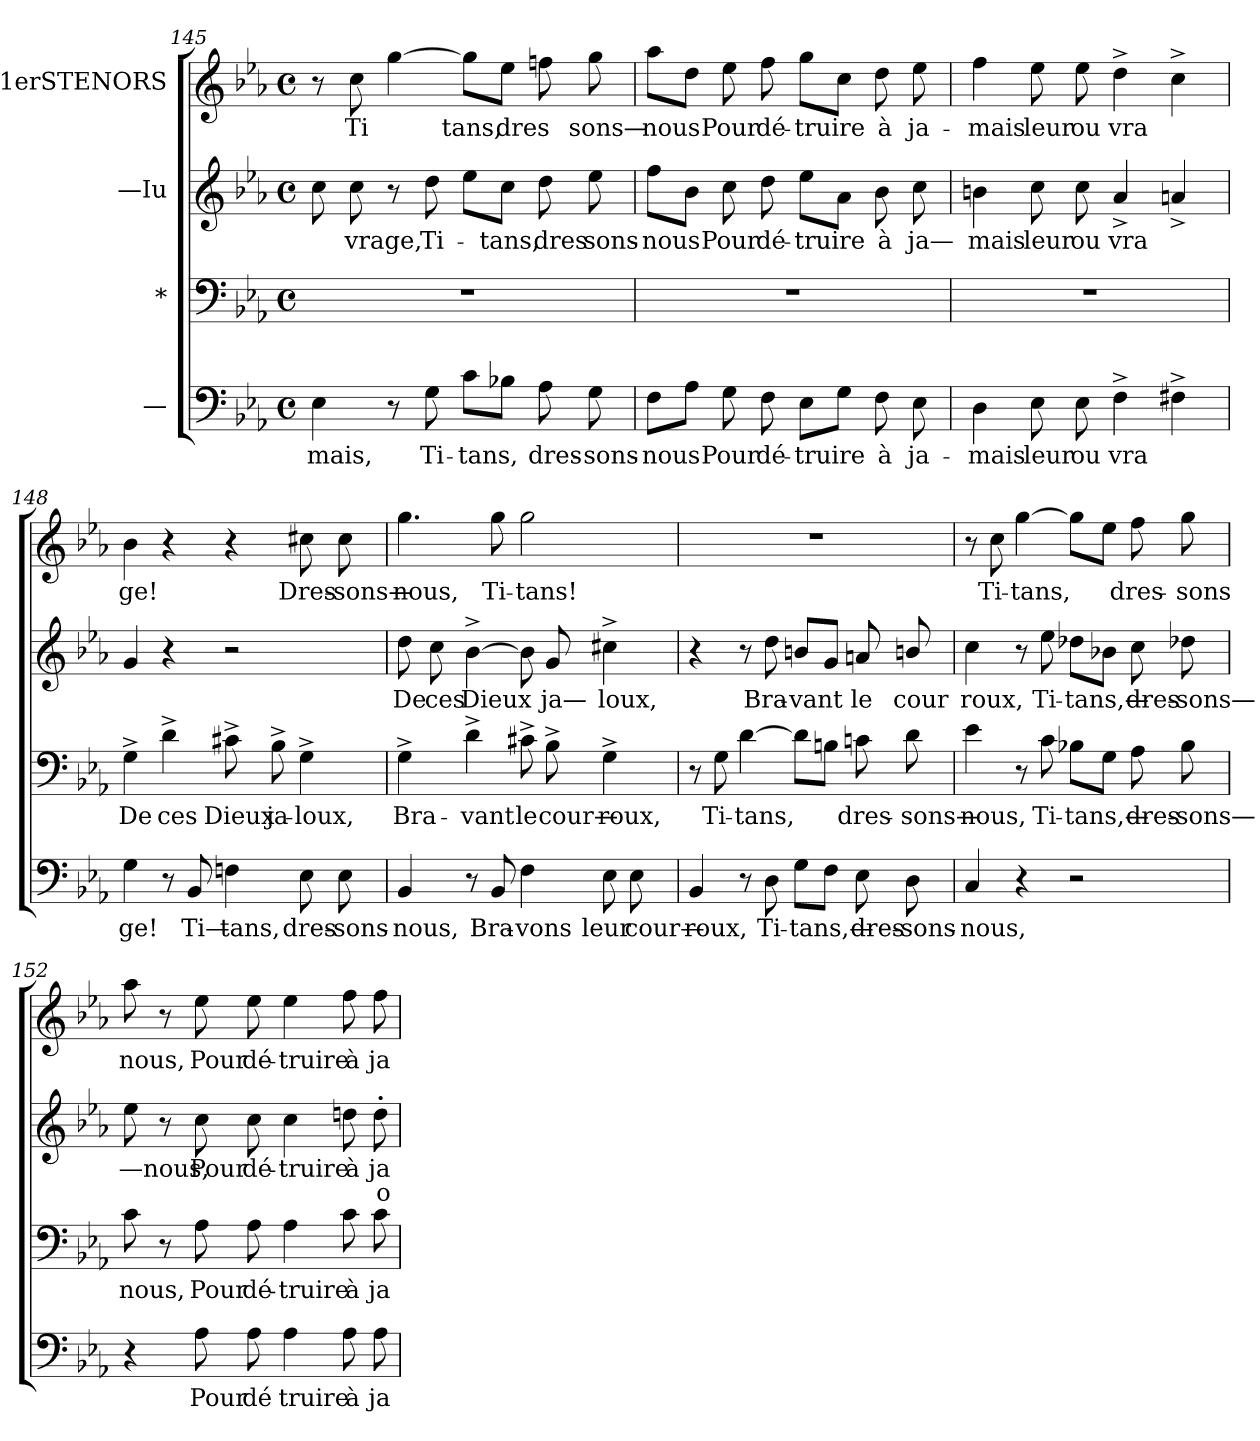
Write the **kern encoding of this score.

**kern	**text	**kern	**text	**kern	**text	**text	**kern	**text
*part4	*part4	*part3	*part3	*part2	*part2	*part2	*part1	*part1
*staff4	*staff4	*staff3	*staff3	*staff2	*staff2	*staff2	*staff1	*staff1
*I"—	*	*I"*	*	*I"—Iu	*	*	*I"1erSTENORS	*
!!LO:PB:g=z
*clefF4	*	*clefF4	*	*clefG2	*	*	*clefG2	*
*k[b-e-a-]	*	*k[b-e-a-]	*	*k[b-e-a-]	*	*	*k[b-e-a-]	*
*M4/4	*	*M4/4	*	*M4/4	*	*	*M4/4	*
*met(c)	*	*met(c)	*	*met(c)	*	*	*met(c)	*
=145	=145	=145	=145	=145	=145	=145	=145	=145
4E-i\	mais,	1r	.	8cci\	.	.	8r	.
.	.	.	.	8cci\	vrage,	.	8cci\	Ti
8r	.	.	.	8r	.	.	[4ggi\	--
8Gi\	Ti-	.	.	8ddi\	Ti-	.	.	.
8ci\L	tans,	.	.	8ee-i\L	.	.	8ggi\L]	tans,
8B-Xi\J	.	.	.	8cci\J	tans,	.	8ee-i\J	dres
8A-i\	dres-	.	.	8ddi\	dres	.	8ffni\	--
8Gi\	sons-	.	.	8ee-i\	sons-	.	8ggi\	sons—
=146	=146	=146	=146	=146	=146	=146	=146	=146
8Fi\L	nous	1r	.	8ffi\L	nous	.	8aa-i\L	nous
8A-i\J	.	.	.	8b-i\J	.	.	8ddi\J	.
8Gi\	Pour	.	.	8cci\	Pour	.	8ee-i\	Pour
8Fi\	dé-	.	.	8ddi\	dé-	.	8ffi\	dé-
8E-i\L	truire	.	.	8ee-i\L	truire	.	8ggi\L	truire
8Gi\J	.	.	.	8a-i\J	.	.	8cci\J	.
8Fi\	à	.	.	8b-i\	à	.	8ddi\	à
8E-i\	ja-	.	.	8cci\	ja—	.	8ee-i\	ja-
=147	=147	=147	=147	=147	=147	=147	=147	=147
4Di\	mais	1r	.	4bni\	mais	.	4ffi\	mais
8E-i\	leur	.	.	8cci\	leur	.	8ee-i\	leur
8E-i\	ou	.	.	8cci\	ou	.	8ee-i\	ou
4F^>i\	vra	.	.	4a-^>i/	vra	.	4dd^>i\	vra
4F#X^>i\	.	.	.	4an^>i/	.	.	4cc^>i\	.
!!LO:LB:g=z
=148	=148	=148	=148	=148	=148	=148	=148	=148
4Gi\	ge!	4G^>i\	De	4gi/	.	.	4b-i\	ge!
8r	.	4d^>i\	ces	4r	.	.	4r	.
8BB-i/	Ti—	.	.	.	.	.	.	.
4Fni\	tans,	8c#X^>i\	Dieux	2r	.	.	4r	.
.	.	8B-^>i\	ja-	.	.	.	.	.
8E-i\	dres-	4G^>i\	loux,	.	.	.	8cc#Xi\	Dres-
8E-i\	sons-	.	.	.	.	.	8cc#i\	sons—
=149	=149	=149	=149	=149	=149	=149	=149	=149
4BB-i/	nous,	4G^>i\	Bra-	8ddi\	De	.	4.ggi\	nous,
.	.	.	.	8cci\	ces	.	.	.
8r	.	4d^>i\	vant	[4b-^>i\	Dieux	.	.	.
8BB-i/	Bra-	.	.	.	.	.	8ggi\	Ti-
4Fi\	vons	8c#X^>i\	le	8b-i\]	.	.	2ggi\	tans!
.	.	8B-^>i\	cour—	8gi/	ja—	.	.	.
8E-i\	leur	4G^>i\	roux,	4cc#X^>i\	loux,	.	.	.
8E-i\	cour—	.	.	.	.	.	.	.
!!LO:LB:g=z
=150	=150	=150	=150	=150	=150	=150	=150	=150
4BB-i/	roux,	8r	.	4r	.	.	1r	.
.	.	8Gi\	Ti-	.	.	.	.	.
8r	.	[4di\	tans,	8r	.	.	.	.
8Di\	Ti-	.	.	8ddi\	Bra-	.	.	.
8Gi\L	tans,—	8di\L]	.	8bni/L	vant	.	.	.
8Fi\J	.	8Bni\J	.	8gi/J	.	.	.	.
8E-i\	dres-	8cni\	dres-	8ani/	le	.	.	.
8Di\	sons-	8di\	sons—	8bni/	cour	.	.	.
=151	=151	=151	=151	=151	=151	=151	=151	=151
4Ci/	nous,	4e-i\	nous,	4cci\	roux,	.	8r	.
.	.	.	.	.	.	.	8cci\	Ti-
4r	.	8r	.	8r	.	.	[4ggi\	tans,
.	.	8ci\	Ti-	8ee-i\	Ti-	.	.	.
2r	.	8B-Xi\L	tans,—	8dd-Xi\L	tans,—	.	8ggi\L]	.
.	.	8Gi\J	.	8b-Xi\J	.	.	8ee-i\J	.
.	.	8A-i\	dres-	8cci\	dres-	.	8ffi\	dres-
.	.	8B-i\	sons—	8dd-Xi\	sons—	.	8ggi\	sons
!!LO:LB:g=z
=152	=152	=152	=152	=152	=152	=152	=152	=152
4r	.	8ci\	nous,	8ee-i\	—nous,	.	8aa-i\	nous,
.	.	8r	.	8r	.	.	8r	.
8A-i\	Pour	8A-i\	Pour	8cci\	Pour	.	8ee-i\	Pour
8A-i\	dé	8A-i\	dé-	8cci\	dé-	.	8ee-i\	dé-
4A-i\	truire	4A-i\	truire	4cci\	truire	.	4ee-i\	truire
8A-i\	à	8ci\	à	8ddni\	à	.	8ffi\	à
8A-i\	ja	8ci\	ja	8dd'<i\	ja	o	8ffi\	ja
=	=	=	=	=	=	=	=	=
*-	*-	*-	*-	*-	*-	*-	*-	*-
